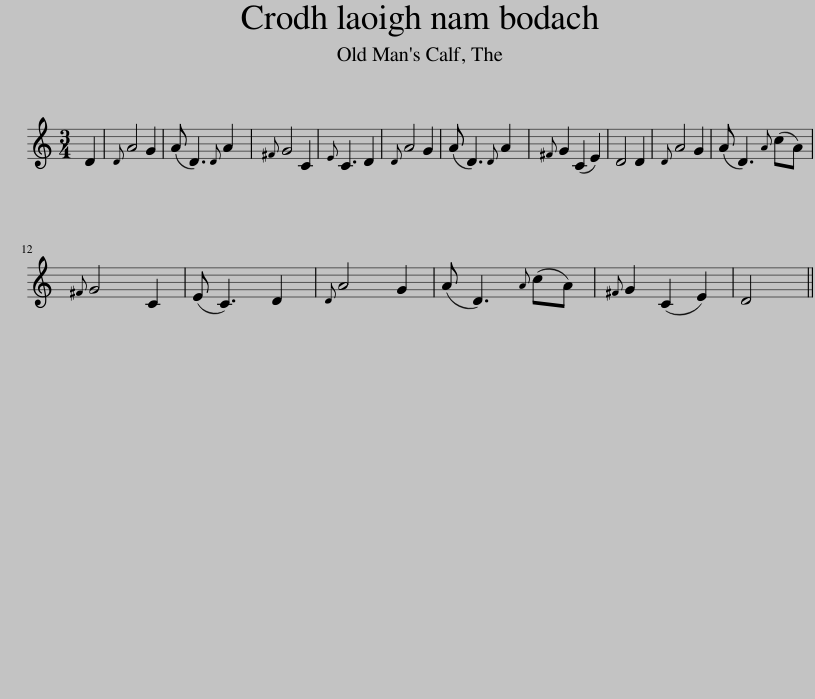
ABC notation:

X:1
L:1/8
M:3/4
I:linebreak $
K:C
V:1 treble
V:1
 D2 |{D} A4 G2 | (A D3){D} A2 |{^F} G4 C2 |{E} C3 D2 | %5
{D} A4 G2 | (A D3){D} A2 |{^F} G2 (C2 E2) | D4 D2 |{D} A4 G2 | %10
 (A D3){A} (cA) |${^F} G4 C2 | (E C3) D2 |{D} A4 G2 | (A D3){A} (cA) | %15
{^F} G2 (C2 E2) | D4 || %17
